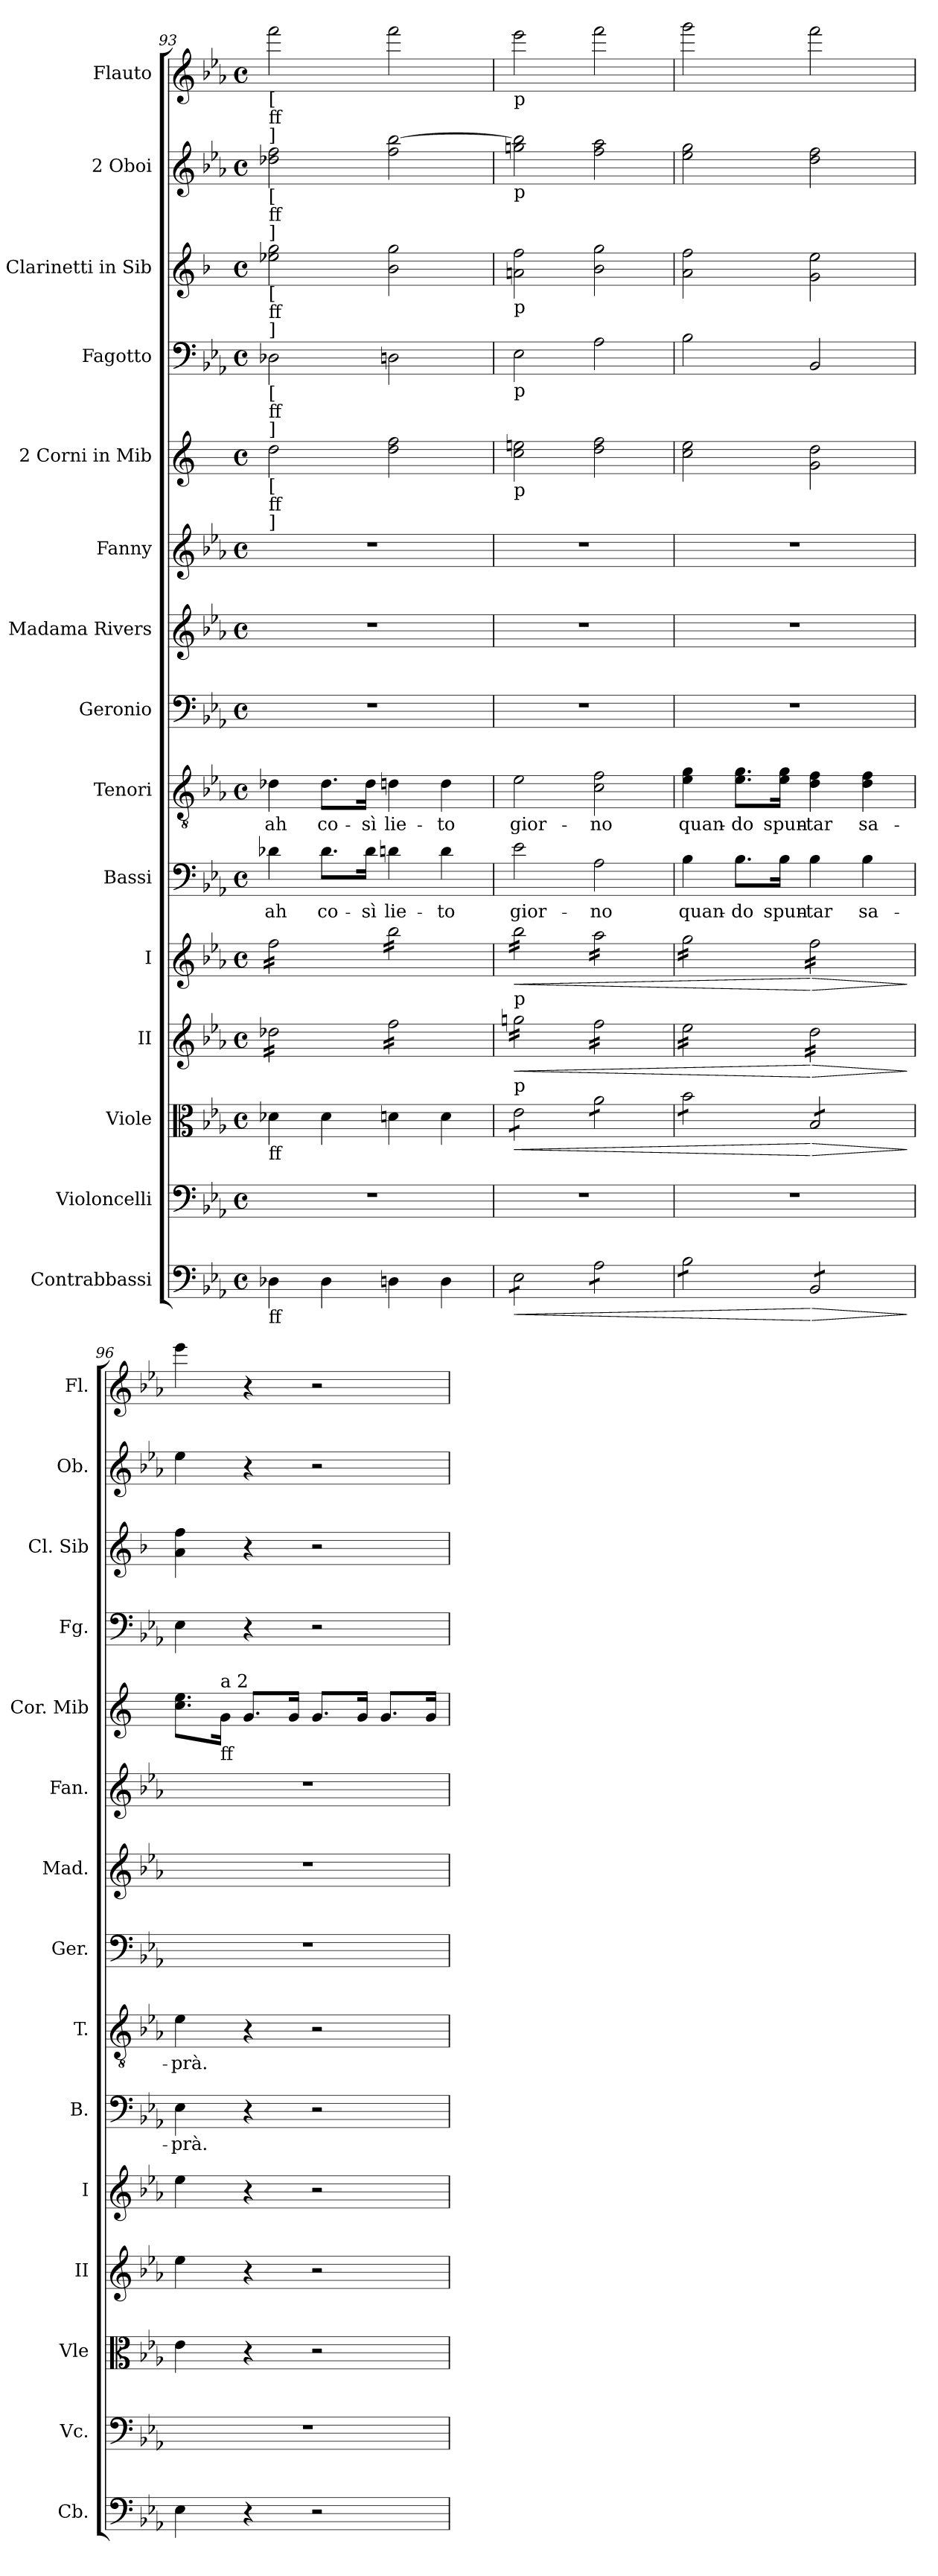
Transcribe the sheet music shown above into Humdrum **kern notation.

**kern	**dynam	**kern	**kern	**dynam	**kern	**dynam	**kern	**dynam	**kern	**text	**kern	**text	**kern	**kern	**kern	**kern	**kern	**kern	**kern	**kern
*part15	*part15	*part14	*part13	*part13	*part12	*part12	*part11	*part11	*part10	*part10	*part9	*part9	*part8	*part7	*part6	*part5	*part4	*part3	*part2	*part1
*staff15	*staff15	*staff14	*staff13	*staff13	*staff12	*staff12	*staff11	*staff11	*staff10	*staff10	*staff9	*staff9	*staff8	*staff7	*staff6	*staff5	*staff4	*staff3	*staff2	*staff1
*I"Contrabbassi	*	*I"Violoncelli	*I"Viole	*	*I"II	*	*I"I	*	*I"Bassi	*	*I"Tenori	*	*I"Geronio	*I"Madama Rivers	*I"Fanny	*I"2 Corni in Mib	*I"Fagotto	*I"2 Clarinetti in Sib	*I"2 Oboi	*I"Flauto
*I'Cb.	*	*I'Vc.	*I'Vle	*	*I'II	*	*I'I	*	*I'B.	*	*I'T.	*	*I'Ger.	*I'Mad.	*I'Fan.	*I'Cor. Mib	*I'Fg.	*I'Cl. Sib	*I'Ob.	*I'Fl.
!!LO:LB:g=z
*clefF4	*	*clefF4	*clefC3	*	*clefG2	*	*clefG2	*	*clefF4	*	*clefGv2	*	*clefF4	*clefG2	*clefG2	*clefG2	*clefF4	*clefG2	*clefG2	*clefG2
*	*	*	*	*	*	*	*	*	*	*	*	*	*	*	*	*	*	*ITrd1c2	*	*
*k[b-e-a-]	*	*k[b-e-a-]	*k[b-e-a-]	*	*k[b-e-a-]	*	*k[b-e-a-]	*	*k[b-e-a-]	*	*k[b-e-a-]	*	*k[b-e-a-]	*k[b-e-a-]	*k[b-e-a-]	*k[]	*k[b-e-a-]	*k[b-e-a-]	*k[b-e-a-]	*k[b-e-a-]
*E-:	*	*E-:	*E-:	*	*E-:	*	*E-:	*	*E-:	*	*E-:	*	*E-:	*E-:	*E-:	*C:	*E-:	*E-:	*E-:	*E-:
*M4/4	*	*M4/4	*M4/4	*	*M4/4	*	*M4/4	*	*M4/4	*	*M4/4	*	*M4/4	*M4/4	*M4/4	*M4/4	*M4/4	*M4/4	*M4/4	*M4/4
*met(c)	*	*met(c)	*met(c)	*	*met(c)	*	*met(c)	*	*met(c)	*	*met(c)	*	*met(c)	*met(c)	*met(c)	*met(c)	*met(c)	*met(c)	*met(c)	*met(c)
=93	=93	=93	=93	=93	=93	=93	=93	=93	=93	=93	=93	=93	=93	=93	=93	=93	=93	=93	=93	=93
!	!	!	!	!	!	!	!	!	!	!	!	!	!	!	!	!	!	!	!	!LO:TX:b:t=[
!	!	!	!	!	!	!	!	!	!	!	!	!	!	!	!	!	!	!	!	!LO:TX:b:t=ff
!	!	!	!	!	!	!	!	!	!	!	!	!	!	!	!	!	!	!	!	!LO:TX:b:t=]
!	!	!	!	!	!	!	!	!	!	!	!	!	!	!	!	!	!	!	!LO:TX:b:t=[	!
!	!	!	!	!	!	!	!	!	!	!	!	!	!	!	!	!	!	!	!LO:TX:b:t=ff	!
!	!	!	!	!	!	!	!	!	!	!	!	!	!	!	!	!	!	!	!LO:TX:b:t=]	!
!	!	!	!	!	!	!	!	!	!	!	!	!	!	!	!	!	!	!LO:TX:b:t=[	!	!
!	!	!	!	!	!	!	!	!	!	!	!	!	!	!	!	!	!	!LO:TX:b:t=ff	!	!
!	!	!	!	!	!	!	!	!	!	!	!	!	!	!	!	!	!	!LO:TX:b:t=]	!	!
!	!	!	!	!	!	!	!	!	!	!	!	!	!	!	!	!	!LO:TX:b:t=[	!	!	!
!	!	!	!	!	!	!	!	!	!	!	!	!	!	!	!	!	!LO:TX:b:t=ff	!	!	!
!	!	!	!	!	!	!	!	!	!	!	!	!	!	!	!	!	!LO:TX:b:t=]	!	!	!
!	!	!	!	!	!	!	!	!	!	!	!	!	!	!	!	!LO:TX:b:t=[	!	!	!	!
!	!	!	!	!	!	!	!	!	!	!	!	!	!	!	!	!LO:TX:b:t=ff	!	!	!	!
!	!	!	!	!	!	!	!	!	!	!	!	!	!	!	!	!LO:TX:b:t=]	!	!	!	!
!	!	!	!	!	!	!	!LO:TX:b:t=ff	!	!	!	!	!	!	!	!	!	!	!	!	!
!	!	!	!	!	!LO:TX:b:t=ff	!	!	!	!	!	!	!	!	!	!	!	!	!	!	!
!	!	!	!LO:TX:b:t=ff	!	!	!	!	!	!	!	!	!	!	!	!	!	!	!	!	!
!LO:TX:b:t=ff	!	!	!	!	!	!	!	!	!	!	!	!	!	!	!	!	!	!	!	!
!	!	!	!	!	!	!	!	!	!	!LO:LY:b	!	!LO:LY:b	!	!	!	!	!	!	!	!
*	*	*	*	*	*tremolo	*	*	*	*	*	*	*	*	*	*	*	*	*	*	*
*	*	*	*	*	*	*	*tremolo	*	*	*	*	*	*	*	*	*	*	*	*	*
4D-X\	.	1r	4d-X\	.	16dd-X\LL	.	16ff\LL	.	4d-X\	ah	4d-X\	ah	1r	1r	1r	2dd	2D-X\	2dd-X\ 2ff\	2dd-X\ 2ff\	2fff\
.	.	.	.	.	16dd-X\	.	16ff\	.	.	.	.	.	.	.	.	.	.	.	.	.
.	.	.	.	.	16dd-X\	.	16ff\	.	.	.	.	.	.	.	.	.	.	.	.	.
.	.	.	.	.	16dd-X\	.	16ff\	.	.	.	.	.	.	.	.	.	.	.	.	.
!	!	!	!	!	!	!	!	!	!	!LO:LY:b	!	!LO:LY:b	!	!	!	!	!	!	!	!
4D-\	.	.	4d-\	.	16dd-X\	.	16ff\	.	8.d-\L	co-	8.d-\L	co-	.	.	.	.	.	.	.	.
.	.	.	.	.	16dd-X\	.	16ff\	.	.	.	.	.	.	.	.	.	.	.	.	.
.	.	.	.	.	16dd-X\	.	16ff\	.	.	.	.	.	.	.	.	.	.	.	.	.
!	!	!	!	!	!	!	!	!	!	!LO:LY:b	!	!LO:LY:b	!	!	!	!	!	!	!	!
.	.	.	.	.	16dd-X\JJ	.	16ff\JJ	.	16d-\Jk	-sì	16d-\Jk	-sì	.	.	.	.	.	.	.	.
!	!	!	!	!	!	!	!	!	!	!LO:LY:b	!	!LO:LY:b	!	!	!	!	!	!	!	!
4Dn\	.	.	4dn\	.	16ff\LL	.	16bb-\LL	.	4dn\	lie-	4dn\	lie-	.	.	.	2dd\ 2ff\	2Dn\	2a-\ 2ff\	2ff\ [2bb-\	2fff\
.	.	.	.	.	16ff\	.	16bb-\	.	.	.	.	.	.	.	.	.	.	.	.	.
.	.	.	.	.	16ff\	.	16bb-\	.	.	.	.	.	.	.	.	.	.	.	.	.
.	.	.	.	.	16ff\	.	16bb-\	.	.	.	.	.	.	.	.	.	.	.	.	.
!	!	!	!	!	!	!	!	!	!	!LO:LY:b	!	!LO:LY:b	!	!	!	!	!	!	!	!
4D\	.	.	4d\	.	16ff\	.	16bb-\	.	4d\	-to	4d\	-to	.	.	.	.	.	.	.	.
.	.	.	.	.	16ff\	.	16bb-\	.	.	.	.	.	.	.	.	.	.	.	.	.
.	.	.	.	.	16ff\	.	16bb-\	.	.	.	.	.	.	.	.	.	.	.	.	.
.	.	.	.	.	16ff\JJ	.	16bb-\JJ	.	.	.	.	.	.	.	.	.	.	.	.	.
=94	=94	=94	=94	=94	=94	=94	=94	=94	=94	=94	=94	=94	=94	=94	=94	=94	=94	=94	=94	=94
!	!	!	!	!	!	!	!	!	!	!	!	!	!	!	!	!	!	!	!	!LO:TX:b:t=p
!	!	!	!	!	!	!	!	!	!	!	!	!	!	!	!	!	!	!	!LO:TX:b:t=p	!
!	!	!	!	!	!	!	!	!	!	!	!	!	!	!	!	!	!	!LO:TX:b:t=p	!	!
!	!	!	!	!	!	!	!	!	!	!	!	!	!	!	!	!	!LO:TX:b:t=p	!	!	!
!	!	!	!	!	!	!	!	!	!	!	!	!	!	!	!	!LO:TX:b:t=p	!	!	!	!
!	!	!	!	!	!	!	!LO:TX:b:t=p	!	!	!	!	!	!	!	!	!	!	!	!	!
!	!	!	!	!	!LO:TX:b:t=p	!	!	!	!	!	!	!	!	!	!	!	!	!	!	!
!	!	!	!LO:TX:b:t=p	!	!	!	!	!	!	!	!	!	!	!	!	!	!	!	!	!
!LO:TX:b:t=p	!	!	!	!	!	!	!	!	!	!	!	!	!	!	!	!	!	!	!	!
!	!LO:HP:b	!	!	!LO:HP:b	!	!LO:HP:b	!	!LO:HP:b	!	!LO:LY:b	!	!LO:LY:b	!	!	!	!	!	!	!	!
*tremolo	*	*	*	*	*	*	*	*	*	*	*	*	*	*	*	*	*	*	*	*
*	*	*	*tremolo	*	*	*	*	*	*	*	*	*	*	*	*	*	*	*	*	*
8E-\L	<	1r	8e-\L	<	16ggn\LL	<	16bb-\LL	<	2e-\	gior-	2e-\	gior-	1r	1r	1r	2cc\ 2een\	2E-\	2gn\ 2ee-\	2ggn\ 2bb-\]	2eee-\
.	.	.	.	.	16ggn\	.	16bb-\	.	.	.	.	.	.	.	.	.	.	.	.	.
8E-\	.	.	8e-\	.	16ggn\	.	16bb-\	.	.	.	.	.	.	.	.	.	.	.	.	.
.	.	.	.	.	16ggn\	.	16bb-\	.	.	.	.	.	.	.	.	.	.	.	.	.
8E-\	.	.	8e-\	.	16ggn\	.	16bb-\	.	.	.	.	.	.	.	.	.	.	.	.	.
.	.	.	.	.	16ggn\	.	16bb-\	.	.	.	.	.	.	.	.	.	.	.	.	.
8E-\J	.	.	8e-\J	.	16ggn\	.	16bb-\	.	.	.	.	.	.	.	.	.	.	.	.	.
.	.	.	.	.	16ggn\JJ	.	16bb-\JJ	.	.	.	.	.	.	.	.	.	.	.	.	.
!	!	!	!	!	!	!	!	!	!	!LO:LY:b	!	!LO:LY:b	!	!	!	!	!	!	!	!
8A-\L	.	.	8a-\L	.	16ff\LL	.	16aa-\LL	.	2A-\	-no	2c\ 2f\	-no	.	.	.	2dd\ 2ff\	2A-\	2a-\ 2ff\	2ff\ 2aa-\	2fff\
.	.	.	.	.	16ff\	.	16aa-\	.	.	.	.	.	.	.	.	.	.	.	.	.
8A-\	.	.	8a-\	.	16ff\	.	16aa-\	.	.	.	.	.	.	.	.	.	.	.	.	.
.	.	.	.	.	16ff\	.	16aa-\	.	.	.	.	.	.	.	.	.	.	.	.	.
8A-\	.	.	8a-\	.	16ff\	.	16aa-\	.	.	.	.	.	.	.	.	.	.	.	.	.
.	.	.	.	.	16ff\	.	16aa-\	.	.	.	.	.	.	.	.	.	.	.	.	.
8A-\J	.	.	8a-\J	.	16ff\	.	16aa-\	.	.	.	.	.	.	.	.	.	.	.	.	.
.	.	.	.	.	16ff\JJ	.	16aa-\JJ	.	.	.	.	.	.	.	.	.	.	.	.	.
=95	=95	=95	=95	=95	=95	=95	=95	=95	=95	=95	=95	=95	=95	=95	=95	=95	=95	=95	=95	=95
!	!	!	!	!	!	!	!	!	!	!LO:LY:b	!	!LO:LY:b	!	!	!	!	!	!	!	!
8B-\L	.	1r	8b-\L	.	16ee-\LL	.	16gg\LL	.	4B-\	quan-	4e-\ 4g\	quan-	1r	1r	1r	2cc\ 2ee\	2B-\	2g\ 2ee-\	2ee-\ 2gg\	2ggg\
.	.	.	.	.	16ee-\	.	16gg\	.	.	.	.	.	.	.	.	.	.	.	.	.
8B-\	.	.	8b-\	.	16ee-\	.	16gg\	.	.	.	.	.	.	.	.	.	.	.	.	.
.	.	.	.	.	16ee-\	.	16gg\	.	.	.	.	.	.	.	.	.	.	.	.	.
!	!	!	!	!	!	!	!	!	!	!LO:LY:b	!	!LO:LY:b	!	!	!	!	!	!	!	!
8B-\	.	.	8b-\	.	16ee-\	.	16gg\	.	8.B-\L	-do	8.e-\ 8.g\L	-do	.	.	.	.	.	.	.	.
.	.	.	.	.	16ee-\	.	16gg\	.	.	.	.	.	.	.	.	.	.	.	.	.
8B-\J	.	.	8b-\J	.	16ee-\	.	16gg\	.	.	.	.	.	.	.	.	.	.	.	.	.
!	!	!	!	!	!	!	!	!	!	!LO:LY:b	!	!LO:LY:b	!	!	!	!	!	!	!	!
.	.	.	.	.	16ee-\JJ	.	16gg\JJ	.	16B-\Jk	spun-	16e-\ 16g\Jk	spun-	.	.	.	.	.	.	.	.
!	!LO:HP:n=1:b	!	!	!LO:HP:n=1:b	!	!LO:HP:n=1:b	!	!LO:HP:n=1:b	!	!LO:LY:b	!	!LO:LY:b	!	!	!	!	!	!	!	!
8BB-/L	[ >	.	8B-/L	[ >	16dd\LL	[ >	16ff\LL	[ >	4B-\	-tar	4d\ 4f\	-tar	.	.	.	2g\ 2dd\	2BB-/	2f\ 2dd\	2dd\ 2ff\	2fff\
.	.	.	.	.	16dd\	.	16ff\	.	.	.	.	.	.	.	.	.	.	.	.	.
8BB-/	.	.	8B-/	.	16dd\	.	16ff\	.	.	.	.	.	.	.	.	.	.	.	.	.
.	.	.	.	.	16dd\	.	16ff\	.	.	.	.	.	.	.	.	.	.	.	.	.
!	!	!	!	!	!	!	!	!	!	!LO:LY:b	!	!LO:LY:b	!	!	!	!	!	!	!	!
8BB-/	.	.	8B-/	.	16dd\	.	16ff\	.	4B-\	sa-	4d\ 4f\	sa-	.	.	.	.	.	.	.	.
.	.	.	.	.	16dd\	.	16ff\	.	.	.	.	.	.	.	.	.	.	.	.	.
8BB-/J	.	.	8B-/J	.	16dd\	.	16ff\	.	.	.	.	.	.	.	.	.	.	.	.	.
*	*	*	*Xtremolo	*	*	*	*	*	*	*	*	*	*	*	*	*	*	*	*	*
*Xtremolo	*	*	*	*	*	*	*	*	*	*	*	*	*	*	*	*	*	*	*	*
.	.	.	.	.	16dd\JJ	.	16ff\JJ	.	.	.	.	.	.	.	.	.	.	.	.	.
*	*	*	*	*	*	*	*Xtremolo	*	*	*	*	*	*	*	*	*	*	*	*	*
*	*	*	*	*	*Xtremolo	*	*	*	*	*	*	*	*	*	*	*	*	*	*	*
.	]	.	.	]	.	]	.	]	.	.	.	.	.	.	.	.	.	.	.	.
=96	=96	=96	=96	=96	=96	=96	=96	=96	=96	=96	=96	=96	=96	=96	=96	=96	=96	=96	=96	=96
!	!	!	!	!	!	!	!	!	!	!LO:LY:b	!	!LO:LY:b	!	!	!	!	!	!	!	!
4E-\	.	1r	4e-\	.	4ee-\	.	4ee-\	.	4E-\	-prà.	4e-\	-prà.	1r	1r	1r	8.cc\ 8.ee\L	4E-\	4g\ 4ee-\	4ee-	4eee-\
!	!	!	!	!	!	!	!	!	!	!	!	!	!	!	!	!LO:TX:a:t=a 2	!	!	!	!
!	!	!	!	!	!	!	!	!	!	!	!	!	!	!	!	!LO:TX:b:t=ff	!	!	!	!
.	.	.	.	.	.	.	.	.	.	.	.	.	.	.	.	16g\Jk	.	.	.	.
4r	.	.	4r	.	4r	.	4r	.	4r	.	4r	.	.	.	.	8.g/L	4r	4r	4r	4r
.	.	.	.	.	.	.	.	.	.	.	.	.	.	.	.	16g/Jk	.	.	.	.
2r	.	.	2r	.	2r	.	2r	.	2r	.	2r	.	.	.	.	8.g/L	2r	2r	2r	2r
.	.	.	.	.	.	.	.	.	.	.	.	.	.	.	.	16g/Jk	.	.	.	.
.	.	.	.	.	.	.	.	.	.	.	.	.	.	.	.	8.g/L	.	.	.	.
.	.	.	.	.	.	.	.	.	.	.	.	.	.	.	.	16g/Jk	.	.	.	.
=	=	=	=	=	=	=	=	=	=	=	=	=	=	=	=	=	=	=	=	=
*-	*-	*-	*-	*-	*-	*-	*-	*-	*-	*-	*-	*-	*-	*-	*-	*-	*-	*-	*-	*-
